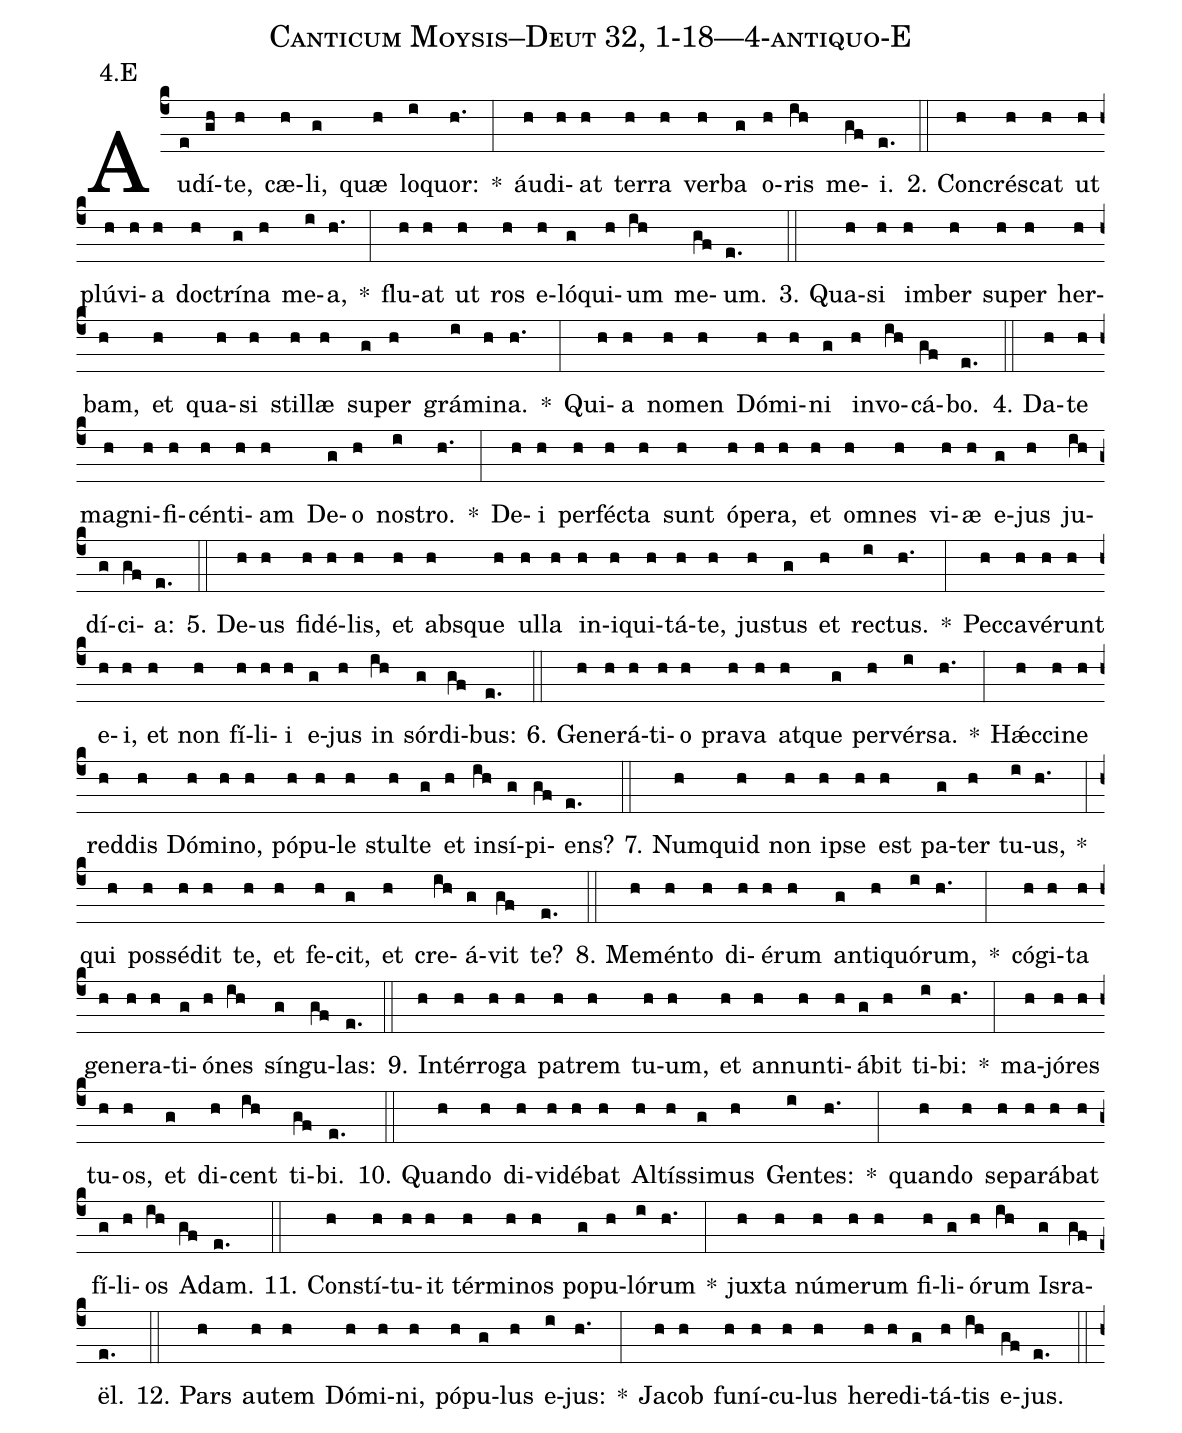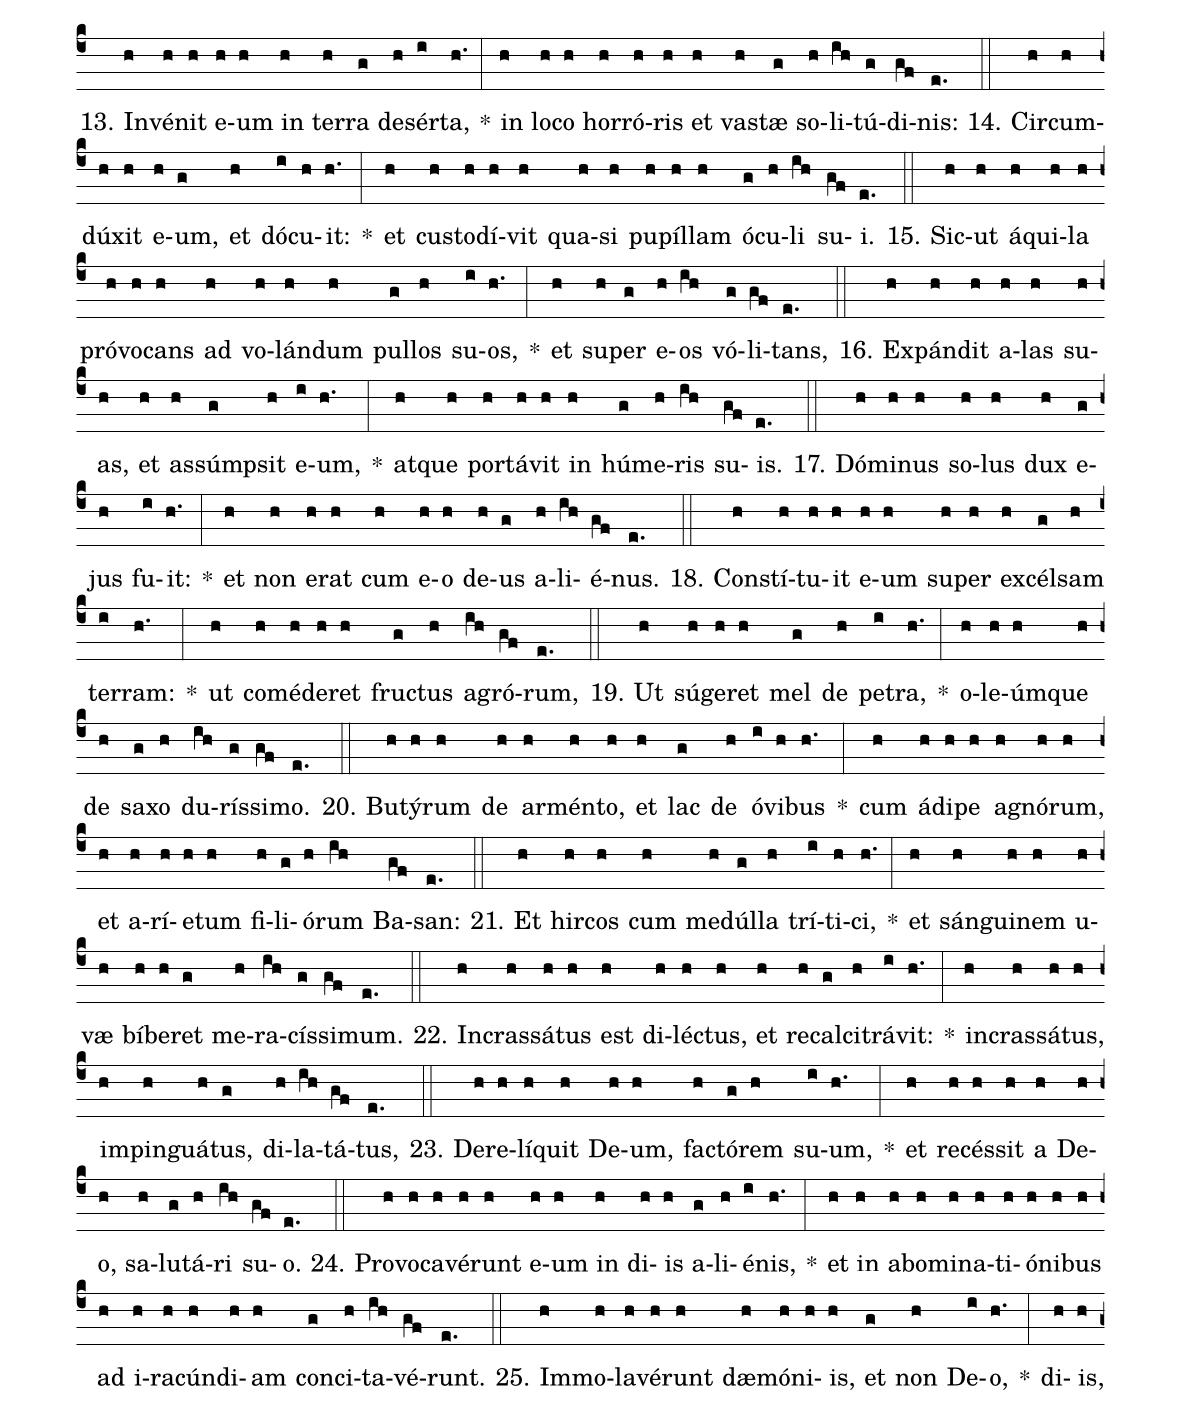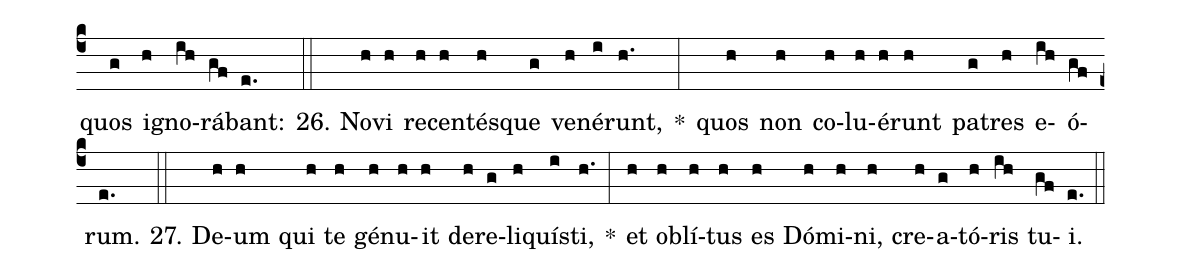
name: Canticum Moysis--Deut 32, 1-18---4-antiquo-E;
annotation: 4.E;
%%
(c4)Au(e)dí(gh)te,(h) cæ(h)li,(g) quæ(h) lo(i)quor:(h.) *(:) áu(h)di(h)at(h) ter(h)ra(h) ver(h)ba(g) o(h)ris(ih) me(gf)i.(e.) (::)
2. Con(h)crés(h)cat(h) ut(h) plú(h)vi(h)a(h) doc(h)trí(g)na(h) me(i)a,(h.) *(:) flu(h)at(h) ut(h) ros(h) e(h)ló(g)qui(h)um(ih) me(gf)um.(e.) (::)
3. Qua(h)si(h) im(h)ber(h) su(h)per(h) her(h)bam,(h) et(h) qua(h)si(h) stil(h)læ(h) su(g)per(h) grá(i)mi(h)na.(h.) *(:) Qui(h)a(h) no(h)men(h) Dó(h)mi(h)ni(g) in(h)vo(ih)cá(gf)bo.(e.) (::)
4. Da(h)te(h) ma(h)gni(h)fi(h)cén(h)ti(h)am(h) De(g)o(h) nos(i)tro.(h.) *(:) De(h)i(h) per(h)féc(h)ta(h) sunt(h) ó(h)pe(h)ra,(h) et(h) om(h)nes(h) vi(h)æ(h) e(g)jus(h) ju(ih)dí(g)ci(gf)a:(e.) (::)
5. De(h)us(h) fi(h)dé(h)lis,(h) et(h) abs(h)que(h) ul(h)la(h) in(h)i(h)qui(h)tá(h)te,(h) jus(h)tus(g) et(h) rec(i)tus.(h.) *(:) Pec(h)ca(h)vé(h)runt(h) e(h)i,(h) et(h) non(h) fí(h)li(h)i(h) e(g)jus(h) in(ih) sór(g)di(gf)bus:(e.) (::)
6. Ge(h)ne(h)rá(h)ti(h)o(h) pra(h)va(h) at(h)que(g) per(h)vér(i)sa.(h.) *(:) Hǽc(h)ci(h)ne(h) red(h)dis(h) Dó(h)mi(h)no,(h) pó(h)pu(h)le(h) stul(h)te(g) et(h) in(ih)sí(g)pi(gf)ens?(e.) (::)
7. Num(h)quid(h) non(h) ip(h)se(h) est(h) pa(g)ter(h) tu(i)us,(h.) *(:) qui(h) pos(h)sé(h)dit(h) te,(h) et(h) fe(h)cit,(g) et(h) cre(ih)á(g)vit(gf) te?(e.) (::)
8. Me(h)mén(h)to(h) di(h)é(h)rum(h) an(g)ti(h)quó(i)rum,(h.) *(:) có(h)gi(h)ta(h) ge(h)ne(h)ra(h)ti(g)ó(h)nes(ih) sín(g)gu(gf)las:(e.) (::)
9. In(h)tér(h)ro(h)ga(h) pa(h)trem(h) tu(h)um,(h) et(h) an(h)nun(h)ti(h)á(g)bit(h) ti(i)bi:(h.) *(:) ma(h)jó(h)res(h) tu(h)os,(h) et(g) di(h)cent(ih) ti(gf)bi.(e.) (::)
10. Quan(h)do(h) di(h)vi(h)dé(h)bat(h) Al(h)tís(h)si(g)mus(h) Gen(i)tes:(h.) *(:) quan(h)do(h) se(h)pa(h)rá(h)bat(h) fí(g)li(h)os(ih) A(gf)dam.(e.) (::)
11. Con(h)stí(h)tu(h)it(h) tér(h)mi(h)nos(h) po(g)pu(h)ló(i)rum(h.) *(:) jux(h)ta(h) nú(h)me(h)rum(h) fi(h)li(g)ó(h)rum(ih) Is(g)ra(gf)ël.(e.) (::)
12. Pars(h) au(h)tem(h) Dó(h)mi(h)ni,(h) pó(h)pu(g)lus(h) e(i)jus:(h.) *(:) Ja(h)cob(h) fu(h)ní(h)cu(h)lus(h) he(h)re(h)di(g)tá(h)tis(ih) e(gf)jus.(e.) (::)
13. In(h)vé(h)nit(h) e(h)um(h) in(h) ter(h)ra(g) de(h)sér(i)ta,(h.) *(:) in(h) lo(h)co(h) hor(h)ró(h)ris(h) et(h) vas(h)tæ(g) so(h)li(ih)tú(g)di(gf)nis:(e.) (::)
14. Cir(h)cum(h)dú(h)xit(h) e(h)um,(g) et(h) dó(i)cu(h)it:(h.) *(:) et(h) cus(h)to(h)dí(h)vit(h) qua(h)si(h) pu(h)píl(h)lam(h) ó(g)cu(h)li(ih) su(gf)i.(e.) (::)
15. Sic(h)ut(h) á(h)qui(h)la(h) pró(h)vo(h)cans(h) ad(h) vo(h)lán(h)dum(h) pul(g)los(h) su(i)os,(h.) *(:) et(h) su(h)per(g) e(h)os(ih) vó(g)li(gf)tans,(e.) (::)
16. Ex(h)pán(h)dit(h) a(h)las(h) su(h)as,(h) et(h) as(h)súmp(g)sit(h) e(i)um,(h.) *(:) at(h)que(h) por(h)tá(h)vit(h) in(h) hú(g)me(h)ris(ih) su(gf)is.(e.) (::)
17. Dó(h)mi(h)nus(h) so(h)lus(h) dux(h) e(g)jus(h) fu(i)it:(h.) *(:) et(h) non(h) e(h)rat(h) cum(h) e(h)o(h) de(h)us(g) a(h)li(ih)é(gf)nus.(e.) (::)
18. Con(h)stí(h)tu(h)it(h) e(h)um(h) su(h)per(h) ex(h)cél(g)sam(h) ter(i)ram:(h.) *(:) ut(h) com(h)é(h)de(h)ret(h) fruc(g)tus(h) a(ih)gró(gf)rum,(e.) (::)
19. Ut(h) sú(h)ge(h)ret(h) mel(g) de(h) pe(i)tra,(h.) *(:) o(h)le(h)úm(h)que(h) de(h) sa(g)xo(h) du(ih)rís(g)si(gf)mo.(e.) (::)
20. Bu(h)tý(h)rum(h) de(h) ar(h)mén(h)to,(h) et(h) lac(g) de(h) ó(i)vi(h)bus(h.) *(:) cum(h) á(h)di(h)pe(h) a(h)gnó(h)rum,(h) et(h) a(h)rí(h)e(h)tum(h) fi(h)li(g)ó(h)rum(ih) Ba(gf)san:(e.) (::)
21. Et(h) hir(h)cos(h) cum(h) me(h)dúl(g)la(h) trí(i)ti(h)ci,(h.) *(:) et(h) sán(h)gui(h)nem(h) u(h)væ(h) bí(h)be(h)ret(g) me(h)ra(ih)cís(g)si(gf)mum.(e.) (::)
22. In(h)cras(h)sá(h)tus(h) est(h) di(h)léc(h)tus,(h) et(h) re(h)cal(g)ci(h)trá(i)vit:(h.) *(:) in(h)cras(h)sá(h)tus,(h) im(h)pin(h)guá(h)tus,(g) di(h)la(ih)tá(gf)tus,(e.) (::)
23. De(h)re(h)lí(h)quit(h) De(h)um,(h) fac(h)tó(g)rem(h) su(i)um,(h.) *(:) et(h) re(h)cés(h)sit(h) a(h) De(h)o,(h) sa(h)lu(g)tá(h)ri(ih) su(gf)o.(e.) (::)
24. Pro(h)vo(h)ca(h)vé(h)runt(h) e(h)um(h) in(h) di(h)is(h) a(g)li(h)é(i)nis,(h.) *(:) et(h) in(h) ab(h)o(h)mi(h)na(h)ti(h)ó(h)ni(h)bus(h) ad(h) i(h)ra(h)cún(h)di(h)am(h) con(g)ci(h)ta(ih)vé(gf)runt.(e.) (::)
25. Im(h)mo(h)la(h)vé(h)runt(h) dæ(h)mó(h)ni(h)is,(h) et(g) non(h) De(i)o,(h.) *(:) di(h)is,(h) quos(g) i(h)gno(ih)rá(gf)bant:(e.) (::)
26. No(h)vi(h) re(h)cen(h)tés(h)que(g) ve(h)né(i)runt,(h.) *(:) quos(h) non(h) co(h)lu(h)é(h)runt(h) pa(g)tres(h) e(ih)ó(gf)rum.(e.) (::)
27. De(h)um(h) qui(h) te(h) gé(h)nu(h)it(h) de(h)re(g)li(h)quís(i)ti,(h.) *(:) et(h) ob(h)lí(h)tus(h) es(h) Dó(h)mi(h)ni,(h) cre(h)a(g)tó(h)ris(ih) tu(gf)i.(e.) (::)
